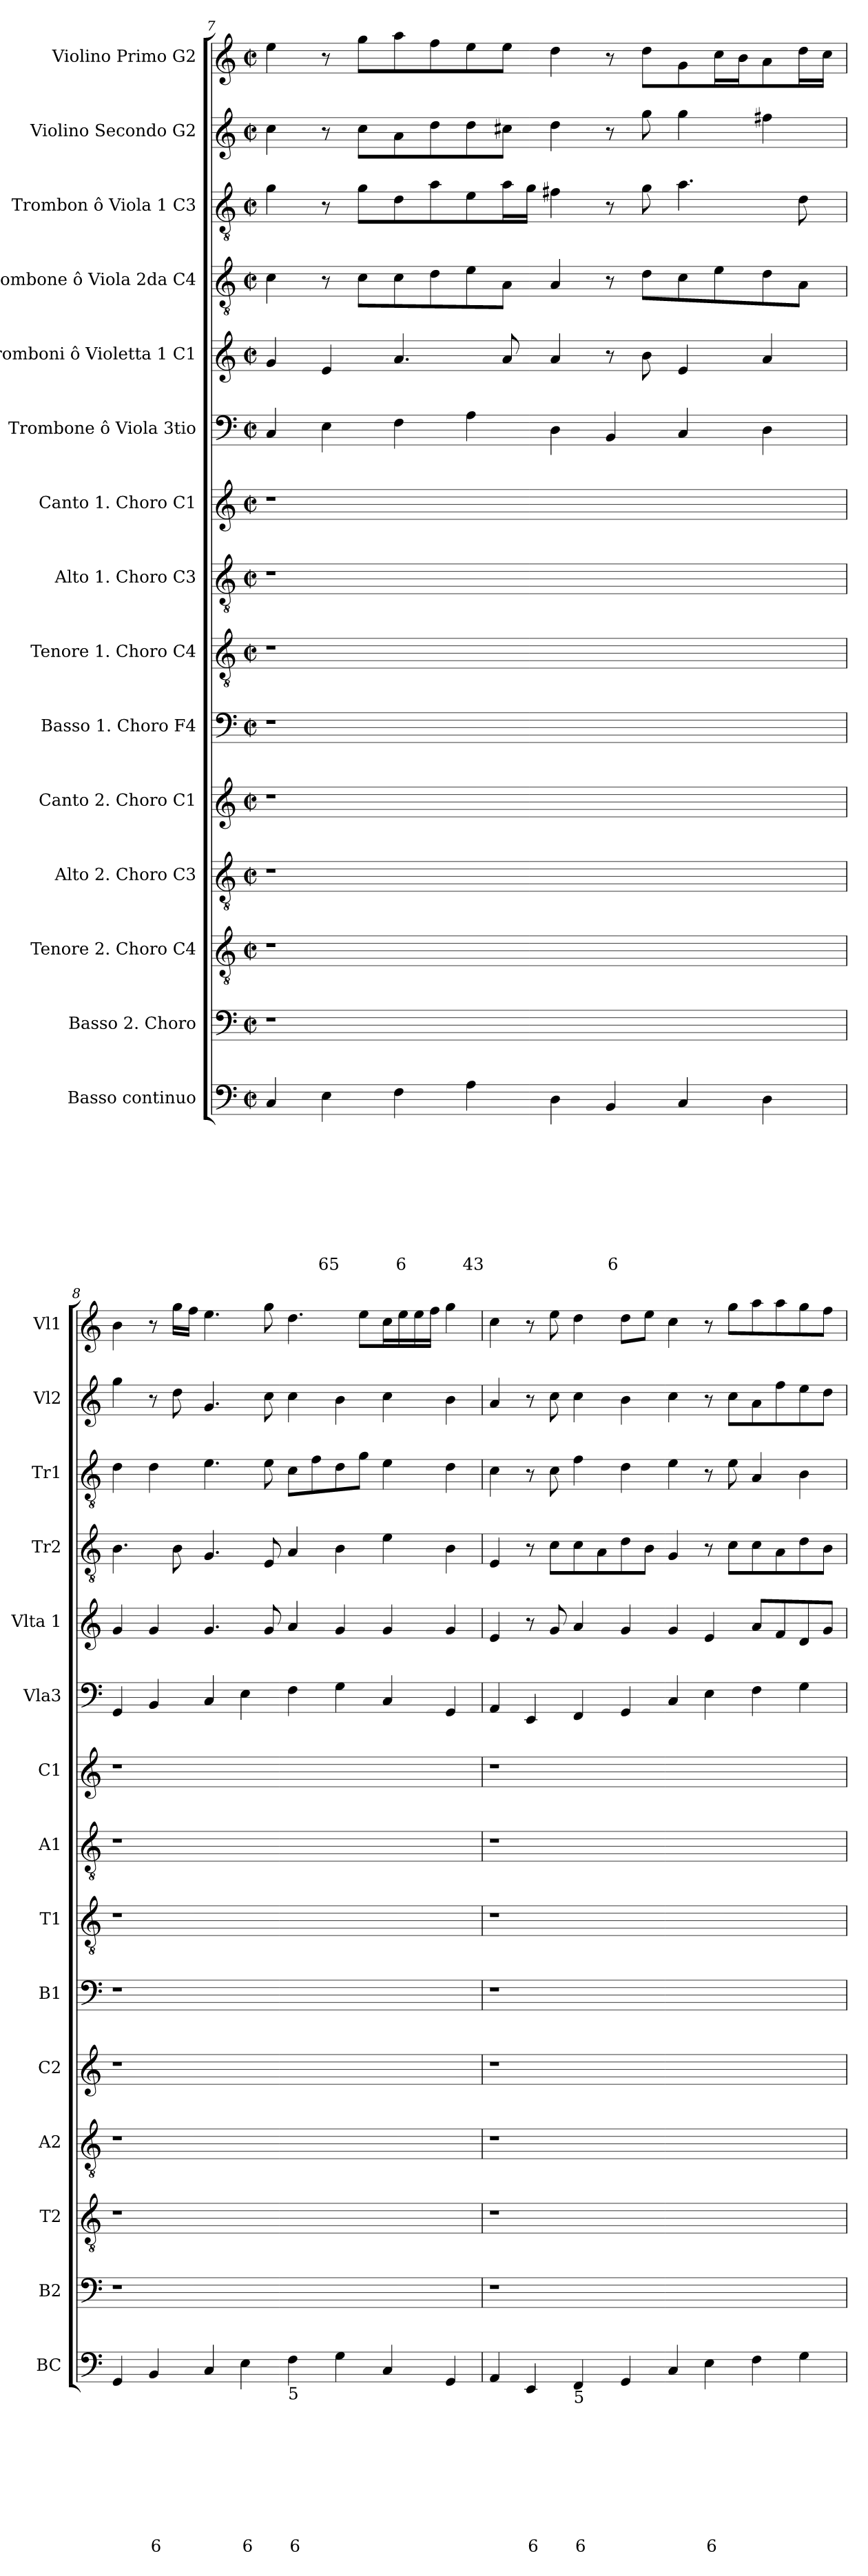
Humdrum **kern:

**kern	**text	**text	**text	**text	**text	**text	**text	**text	**text	**kern	**kern	**kern	**kern	**kern	**kern	**kern	**kern	**kern	**kern	**kern	**kern	**kern	**kern
*part15	*part15	*part15	*part15	*part15	*part15	*part15	*part15	*part15	*part15	*part14	*part13	*part12	*part11	*part10	*part9	*part8	*part7	*part6	*part5	*part4	*part3	*part2	*part1
*staff15	*staff15	*staff15	*staff15	*staff15	*staff15	*staff15	*staff15	*staff15	*staff15	*staff14	*staff13	*staff12	*staff11	*staff10	*staff9	*staff8	*staff7	*staff6	*staff5	*staff4	*staff3	*staff2	*staff1
*I"Basso continuo	*	*	*	*	*	*	*	*	*	*I"Basso 2. Choro	*I"Tenore 2. Choro C4	*I"Alto 2. Choro C3	*I"Canto 2. Choro  C1	*I"Basso 1. Choro F4	*I"Tenore 1. Choro C4	*I"Alto 1. Choro C3	*I"Canto 1. Choro  C1	*I"Trombone ô Viola 3tio	*I"Tromboni ô Violetta 1 C1	*I"Trombone ô Viola 2da C4	*I"Trombon ô Viola 1 C3	*I"Violino Secondo G2	*I"Violino Primo G2
*I'BC	*	*	*	*	*	*	*	*	*	*I'B2	*I'T2	*I'A2	*I'C2	*I'B1	*I'T1	*I'A1	*I'C1	*I'Vla3	*I'Vlta 1	*I'Tr2	*I'Tr1	*I'Vl2	*I'Vl1
!!LO:PB:g=z
*clefF4	*	*	*	*	*	*	*	*	*	*clefF4	*clefGv2	*clefGv2	*clefG2	*clefF4	*clefGv2	*clefGv2	*clefG2	*clefF4	*clefG2	*clefGv2	*clefGv2	*clefG2	*clefG2
*k[]	*	*	*	*	*	*	*	*	*	*k[]	*k[]	*k[]	*k[]	*k[]	*k[]	*k[]	*k[]	*k[]	*k[]	*k[]	*k[]	*k[]	*k[]
*C:	*	*	*	*	*	*	*	*	*	*C:	*C:	*C:	*C:	*C:	*C:	*C:	*C:	*C:	*C:	*C:	*C:	*C:	*C:
*M2/2	*	*	*	*	*	*	*	*	*	*M2/2	*M2/2	*M2/2	*M2/2	*M2/2	*M2/2	*M2/2	*M2/2	*M2/2	*M2/2	*M2/2	*M2/2	*M2/2	*M2/2
*met(c|)	*	*	*	*	*	*	*	*	*	*met(c|)	*met(c|)	*met(c|)	*met(c|)	*met(c|)	*met(c|)	*met(c|)	*met(c|)	*met(c|)	*met(c|)	*met(c|)	*met(c|)	*met(c|)	*met(c|)
=7	=7	=7	=7	=7	=7	=7	=7	=7	=7	=7	=7	=7	=7	=7	=7	=7	=7	=7	=7	=7	=7	=7	=7
4C/	.	.	.	.	.	.	.	.	.	1r	1r	1r	1r	1r	1r	1r	1r	4C/	4g/	4c\	4g\	4cc\	4ee\
!	!	!	!	!	!	!	!	!	!LO:LY:b	!	!	!	!	!	!	!	!	!	!	!	!	!	!
4E\	.	.	.	.	.	.	.	.	65	.	.	.	.	.	.	.	.	4E\	4e/	8r	8r	8r	8r
.	.	.	.	.	.	.	.	.	.	.	.	.	.	.	.	.	.	.	.	8c\L	8g\L	8cc\L	8gg\L
!	!	!	!	!	!	!	!	!	!LO:LY:b	!	!	!	!	!	!	!	!	!	!	!	!	!	!
4F\	.	.	.	.	.	.	.	.	6	.	.	.	.	.	.	.	.	4F\	4.a/	8c\	8d\	8a\	8aa\
.	.	.	.	.	.	.	.	.	.	.	.	.	.	.	.	.	.	.	.	8d\	8a\	8dd\	8ff\
!	!	!	!	!	!	!	!	!	!LO:LY:b	!	!	!	!	!	!	!	!	!	!	!	!	!	!
4A\	.	.	.	.	.	.	.	.	43	.	.	.	.	.	.	.	.	4A\	.	8e\	8e\	8dd\	8ee\
.	.	.	.	.	.	.	.	.	.	.	.	.	.	.	.	.	.	.	8a/	8A\J	16a\L	8cc#X\J	8ee\J
.	.	.	.	.	.	.	.	.	.	.	.	.	.	.	.	.	.	.	.	.	16g\JJ	.	.
4D\	.	.	.	.	.	.	.	.	.	1ryy	1ryy	1ryy	1ryy	1ryy	1ryy	1ryy	1ryy	4D\	4a/	4A/	4f#X\	4dd\	4dd\
!	!	!	!	!	!	!	!	!	!LO:LY:b	!	!	!	!	!	!	!	!	!	!	!	!	!	!
4BB/	.	.	.	.	.	.	.	.	6	.	.	.	.	.	.	.	.	4BB/	8r	8r	8r	8r	8r
.	.	.	.	.	.	.	.	.	.	.	.	.	.	.	.	.	.	.	8b\	8d\L	8g\	8gg\	8dd\L
4C/	.	.	.	.	.	.	.	.	.	.	.	.	.	.	.	.	.	4C/	4e/	8c\	4.a\	4gg\	8g\
.	.	.	.	.	.	.	.	.	.	.	.	.	.	.	.	.	.	.	.	8e\	.	.	16cc\L
.	.	.	.	.	.	.	.	.	.	.	.	.	.	.	.	.	.	.	.	.	.	.	16b\J
4D\	.	.	.	.	.	.	.	.	.	.	.	.	.	.	.	.	.	4D\	4a/	8d\	.	4ff#X\	8a\
.	.	.	.	.	.	.	.	.	.	.	.	.	.	.	.	.	.	.	.	8A\J	8d\	.	16dd\L
.	.	.	.	.	.	.	.	.	.	.	.	.	.	.	.	.	.	.	.	.	.	.	16cc\JJ
=8	=8	=8	=8	=8	=8	=8	=8	=8	=8	=8	=8	=8	=8	=8	=8	=8	=8	=8	=8	=8	=8	=8	=8
4GG/	.	.	.	.	.	.	.	.	.	1r	1r	1r	1r	1r	1r	1r	1r	4GG/	4g/	4.B\	4d\	4gg\	4b\
!	!	!	!	!	!	!	!	!	!LO:LY:b	!	!	!	!	!	!	!	!	!	!	!	!	!	!
4BB/	.	.	.	.	.	.	.	.	6	.	.	.	.	.	.	.	.	4BB/	4g/	.	4d\	8r	8r
.	.	.	.	.	.	.	.	.	.	.	.	.	.	.	.	.	.	.	.	8B\	.	8dd\	16gg\LL
.	.	.	.	.	.	.	.	.	.	.	.	.	.	.	.	.	.	.	.	.	.	.	16ff\JJ
4C/	.	.	.	.	.	.	.	.	.	.	.	.	.	.	.	.	.	4C/	4.g/	4.G/	4.e\	4.g/	4.ee\
!	!	!	!	!	!	!	!	!	!LO:LY:b	!	!	!	!	!	!	!	!	!	!	!	!	!	!
4E\	.	.	.	.	.	.	.	.	6	.	.	.	.	.	.	.	.	4E\	.	.	.	.	.
.	.	.	.	.	.	.	.	.	.	.	.	.	.	.	.	.	.	.	8g/	8E/	8e\	8cc\	8gg\
!LO:TX:b:t=5	!	!	!	!	!	!	!	!	!	!	!	!	!	!	!	!	!	!	!	!	!	!	!
!	!	!	!	!	!	!	!	!	!LO:LY:b	!	!	!	!	!	!	!	!	!	!	!	!	!	!
4F\	.	.	.	.	.	.	.	.	6	1ryy	1ryy	1ryy	1ryy	1ryy	1ryy	1ryy	1ryy	4F\	4a/	4A/	8c\L	4cc\	4.dd\
.	.	.	.	.	.	.	.	.	.	.	.	.	.	.	.	.	.	.	.	.	8f\	.	.
4G\	.	.	.	.	.	.	.	.	.	.	.	.	.	.	.	.	.	4G\	4g/	4B\	8d\	4b\	.
.	.	.	.	.	.	.	.	.	.	.	.	.	.	.	.	.	.	.	.	.	8g\J	.	8ee\L
4C/	.	.	.	.	.	.	.	.	.	.	.	.	.	.	.	.	.	4C/	4g/	4e\	4e\	4cc\	16cc\L
.	.	.	.	.	.	.	.	.	.	.	.	.	.	.	.	.	.	.	.	.	.	.	16ee\
.	.	.	.	.	.	.	.	.	.	.	.	.	.	.	.	.	.	.	.	.	.	.	16ee\
.	.	.	.	.	.	.	.	.	.	.	.	.	.	.	.	.	.	.	.	.	.	.	16ff\JJ
4GG/	.	.	.	.	.	.	.	.	.	.	.	.	.	.	.	.	.	4GG/	4g/	4B\	4d\	4b\	4gg\
!!LO:LB:g=z
=9	=9	=9	=9	=9	=9	=9	=9	=9	=9	=9	=9	=9	=9	=9	=9	=9	=9	=9	=9	=9	=9	=9	=9
4AA/	.	.	.	.	.	.	.	.	.	1r	1r	1r	1r	1r	1r	1r	1r	4AA/	4e/	4E/	4c\	4a/	4cc\
!	!	!	!	!	!	!	!	!	!LO:LY:b	!	!	!	!	!	!	!	!	!	!	!	!	!	!
4EE/	.	.	.	.	.	.	.	.	6	.	.	.	.	.	.	.	.	4EE/	8r	8r	8r	8r	8r
.	.	.	.	.	.	.	.	.	.	.	.	.	.	.	.	.	.	.	8g/	8c\L	8c\	8cc\	8ee\
!LO:TX:b:t=5	!	!	!	!	!	!	!	!	!	!	!	!	!	!	!	!	!	!	!	!	!	!	!
!	!	!	!	!	!	!	!	!	!LO:LY:b	!	!	!	!	!	!	!	!	!	!	!	!	!	!
4FF/	.	.	.	.	.	.	.	.	6	.	.	.	.	.	.	.	.	4FF/	4a/	8c\	4f\	4cc\	4dd\
.	.	.	.	.	.	.	.	.	.	.	.	.	.	.	.	.	.	.	.	8A\	.	.	.
4GG/	.	.	.	.	.	.	.	.	.	.	.	.	.	.	.	.	.	4GG/	4g/	8d\	4d\	4b\	8dd\L
.	.	.	.	.	.	.	.	.	.	.	.	.	.	.	.	.	.	.	.	8B\J	.	.	8ee\J
4C/	.	.	.	.	.	.	.	.	.	1ryy	1ryy	1ryy	1ryy	1ryy	1ryy	1ryy	1ryy	4C/	4g/	4G/	4e\	4cc\	4cc\
!	!	!	!	!	!	!	!	!	!LO:LY:b	!	!	!	!	!	!	!	!	!	!	!	!	!	!
4E\	.	.	.	.	.	.	.	.	6	.	.	.	.	.	.	.	.	4E\	4e/	8r	8r	8r	8r
.	.	.	.	.	.	.	.	.	.	.	.	.	.	.	.	.	.	.	.	8c\L	8e\	8cc\L	8gg\L
4F\	.	.	.	.	.	.	.	.	.	.	.	.	.	.	.	.	.	4F\	8a/L	8c\	4A/	8a\	8aa\
.	.	.	.	.	.	.	.	.	.	.	.	.	.	.	.	.	.	.	8f/	8A\	.	8ff\	8aa\
4G\	.	.	.	.	.	.	.	.	.	.	.	.	.	.	.	.	.	4G\	8d/	8d\	4B\	8ee\	8gg\
.	.	.	.	.	.	.	.	.	.	.	.	.	.	.	.	.	.	.	8g/J	8B\J	.	8dd\J	8ff\J
=	=	=	=	=	=	=	=	=	=	=	=	=	=	=	=	=	=	=	=	=	=	=	=
*-	*-	*-	*-	*-	*-	*-	*-	*-	*-	*-	*-	*-	*-	*-	*-	*-	*-	*-	*-	*-	*-	*-	*-
